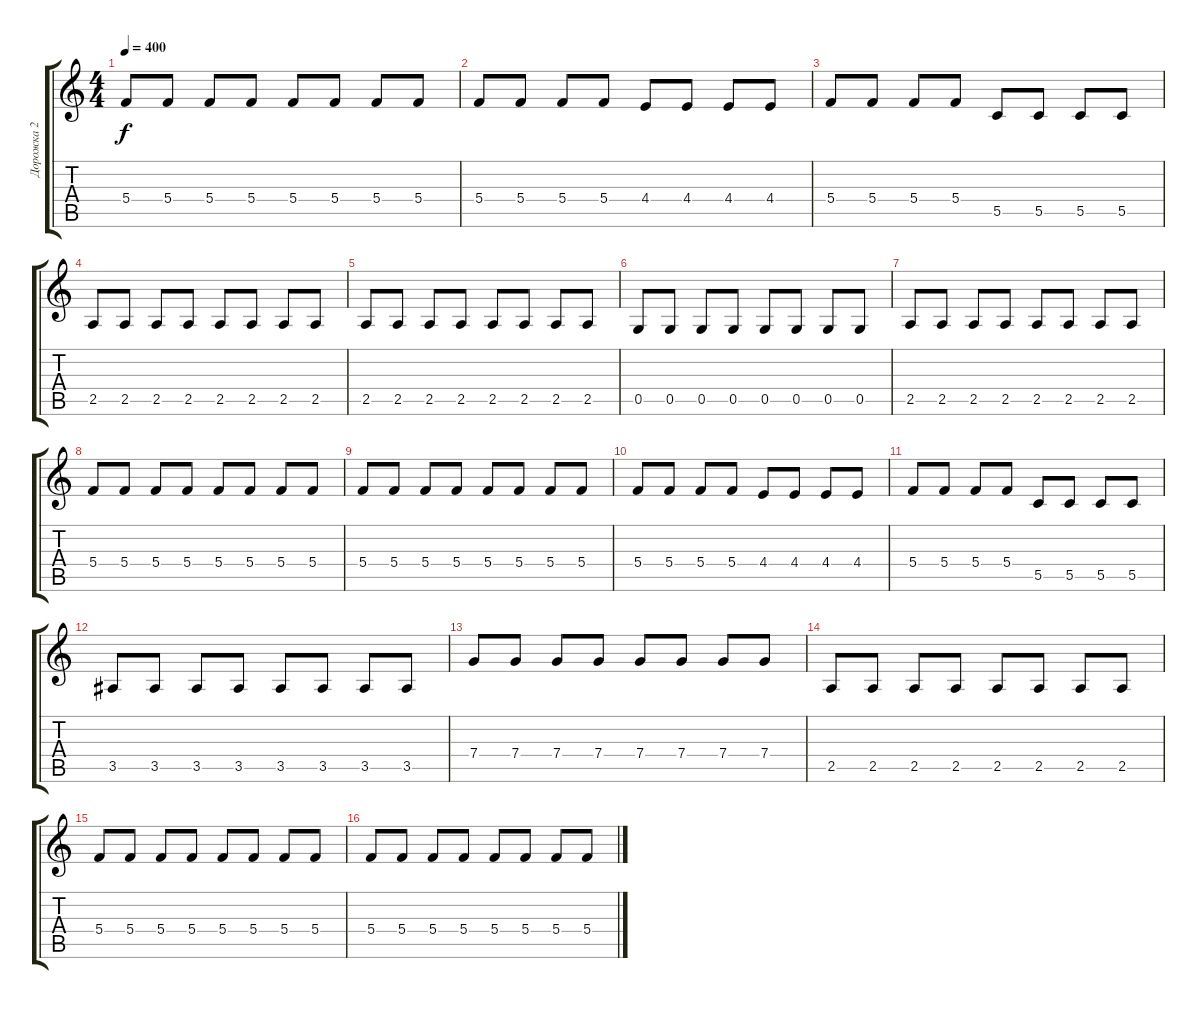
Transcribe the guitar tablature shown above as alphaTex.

\track ("Дорожка 2" "Дорожка 2") {instrument overdrivenguitar}
\staff {score tabs}
\tuning (D4 A3 F3 C3 G2 D2) {hide}
\ts (4 4)
\tempo 400
\clef g2
\ks c
5.4.8{dy f} 5.4.8 5.4.8 5.4.8 5.4.8 5.4.8 5.4.8 5.4.8 |
5.4.8 5.4.8 5.4.8 5.4.8 4.4.8 4.4.8 4.4.8 4.4.8 |
5.4.8 5.4.8 5.4.8 5.4.8 5.5.8 5.5.8 5.5.8 5.5.8 |
2.5.8 2.5.8 2.5.8 2.5.8 2.5.8 2.5.8 2.5.8 2.5.8 |
2.5.8 2.5.8 2.5.8 2.5.8 2.5.8 2.5.8 2.5.8 2.5.8 |
0.5.8 0.5.8 0.5.8 0.5.8 0.5.8 0.5.8 0.5.8 0.5.8 |
2.5.8 2.5.8 2.5.8 2.5.8 2.5.8 2.5.8 2.5.8 2.5.8 |
5.4.8 5.4.8 5.4.8 5.4.8 5.4.8 5.4.8 5.4.8 5.4.8 |
5.4.8 5.4.8 5.4.8 5.4.8 5.4.8 5.4.8 5.4.8 5.4.8 |
5.4.8 5.4.8 5.4.8 5.4.8 4.4.8 4.4.8 4.4.8 4.4.8 |
5.4.8 5.4.8 5.4.8 5.4.8 5.5.8 5.5.8 5.5.8 5.5.8 |
3.5.8 3.5.8 3.5.8 3.5.8 3.5.8 3.5.8 3.5.8 3.5.8 |
7.4.8 7.4.8 7.4.8 7.4.8 7.4.8 7.4.8 7.4.8 7.4.8 |
2.5.8 2.5.8 2.5.8 2.5.8 2.5.8 2.5.8 2.5.8 2.5.8 |
5.4.8 5.4.8 5.4.8 5.4.8 5.4.8 5.4.8 5.4.8 5.4.8 |
5.4.8 5.4.8 5.4.8 5.4.8 5.4.8 5.4.8 5.4.8 5.4.8
